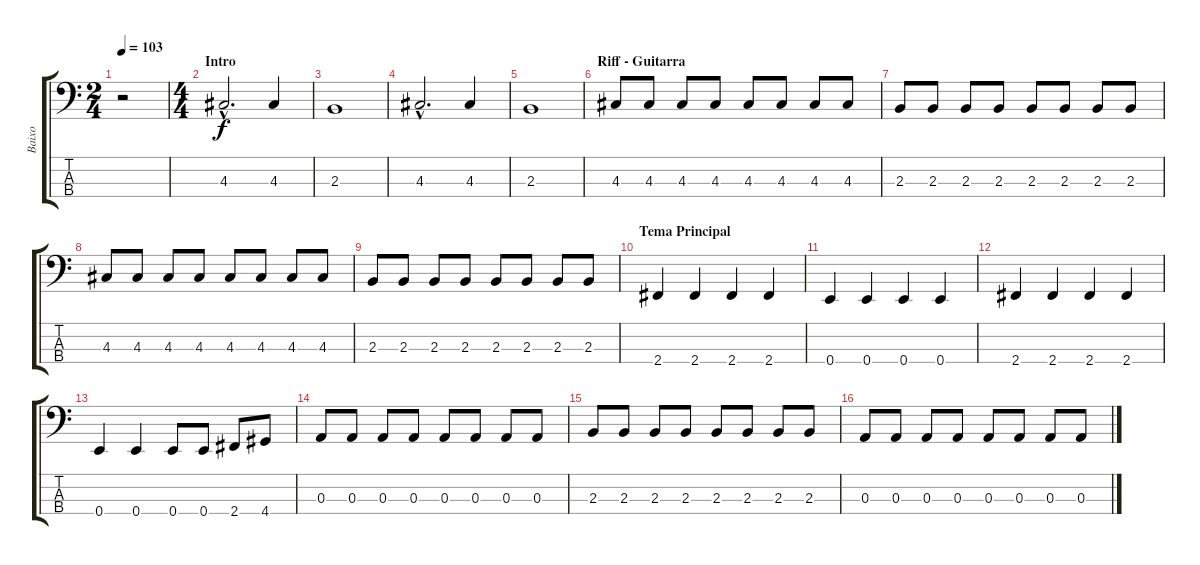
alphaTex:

\track ("Baixo" "Baixo") {instrument electricbassfinger}
\staff {score tabs}
\tuning (G2 D2 A1 E1) {hide}
\ts (2 4)
\tempo 103
\clef f4
\ks c
r.2{dy f instrument electricbassfinger} |
\ts (4 4)
\section ("" "Intro")
4.3{hac}.2{d} 4.3.4 |
2.3.1 |
4.3{hac}.2{d} 4.3.4 |
2.3.1 |
\section ("" "Riff - Guitarra")
4.3.8 4.3.8 4.3.8 4.3.8 4.3.8 4.3.8 4.3.8 4.3.8 |
2.3.8 2.3.8 2.3.8 2.3.8 2.3.8 2.3.8 2.3.8 2.3.8 |
4.3.8 4.3.8 4.3.8 4.3.8 4.3.8 4.3.8 4.3.8 4.3.8 |
2.3.8 2.3.8 2.3.8 2.3.8 2.3.8 2.3.8 2.3.8 2.3.8 |
\section ("" "Tema Principal")
2.4.4 2.4.4 2.4.4 2.4.4 |
0.4.4 0.4.4 0.4.4 0.4.4 |
2.4.4 2.4.4 2.4.4 2.4.4 |
0.4.4 0.4.4 0.4.8 0.4.8 2.4.8 4.4.8 |
0.3.8 0.3.8 0.3.8 0.3.8 0.3.8 0.3.8 0.3.8 0.3.8 |
2.3.8 2.3.8 2.3.8 2.3.8 2.3.8 2.3.8 2.3.8 2.3.8 |
0.3.8 0.3.8 0.3.8 0.3.8 0.3.8 0.3.8 0.3.8 0.3.8
